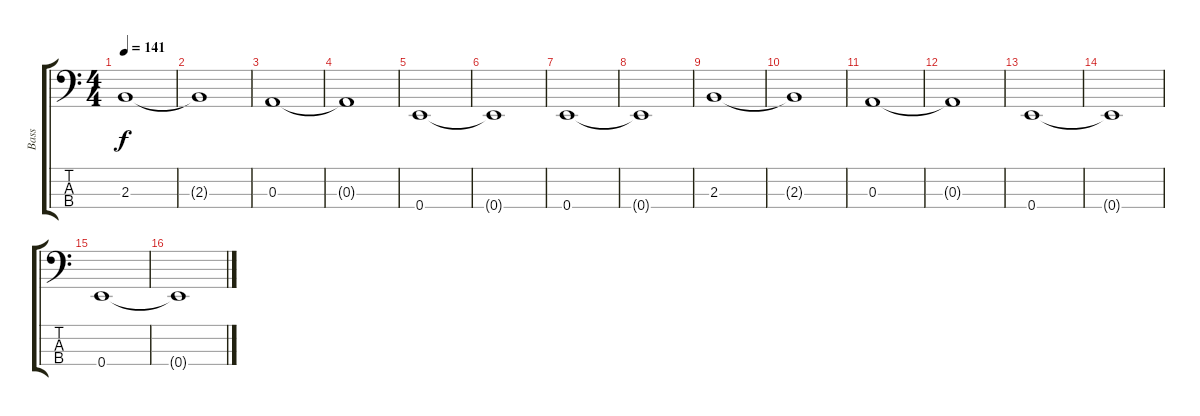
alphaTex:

\track ("Bass" "Bass") {instrument electricbassfinger}
\staff {score tabs}
\tuning (G2 D2 A1 E1) {hide}
\ts (4 4)
\tempo 141
\clef f4
\ks c
2.3.1{dy f} |
2.3{t}.1 |
0.3.1 |
0.3{t}.1 |
0.4.1 |
0.4{t}.1 |
0.4.1{instrument electricbasspick} |
0.4{t}.1 |
2.3.1 |
2.3{t}.1 |
0.3.1 |
0.3{t}.1 |
0.4.1 |
0.4{t}.1 |
0.4.1 |
0.4{t}.1
